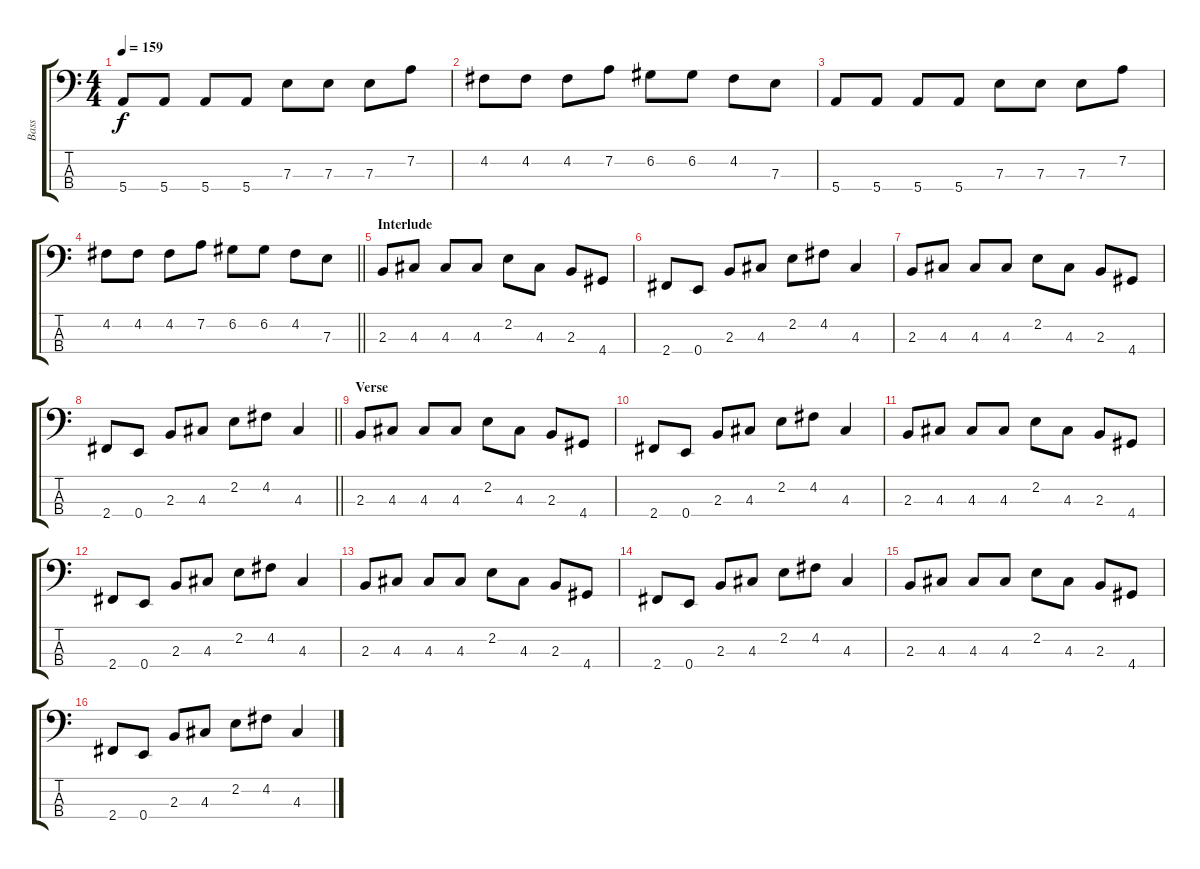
\track ("Bass" "Bass") {instrument electricbassfinger}
\staff {score tabs}
\tuning (G2 D2 A1 E1) {hide}
\ts (4 4)
\tempo 159
\clef f4
\ks c
5.4.8{dy f} 5.4.8 5.4.8 5.4.8 7.3.8 7.3.8 7.3.8 7.2.8 |
4.2.8 4.2.8 4.2.8 7.2.8 6.2.8 6.2.8 4.2.8 7.3.8 |
5.4.8 5.4.8 5.4.8 5.4.8 7.3.8 7.3.8 7.3.8 7.2.8 |
\barLineRight lightlight
4.2.8 4.2.8 4.2.8 7.2.8 6.2.8 6.2.8 4.2.8 7.3.8 |
\section ("" "Interlude")
2.3.8 4.3.8 4.3.8 4.3.8 2.2.8 4.3.8 2.3.8 4.4.8 |
2.4.8 0.4.8 2.3.8 4.3.8 2.2.8 4.2.8 4.3.4 |
2.3.8 4.3.8 4.3.8 4.3.8 2.2.8 4.3.8 2.3.8 4.4.8 |
\barLineRight lightlight
2.4.8 0.4.8 2.3.8 4.3.8 2.2.8 4.2.8 4.3.4 |
\section ("" "Verse")
2.3.8 4.3.8 4.3.8 4.3.8 2.2.8 4.3.8 2.3.8 4.4.8 |
2.4.8 0.4.8 2.3.8 4.3.8 2.2.8 4.2.8 4.3.4 |
2.3.8 4.3.8 4.3.8 4.3.8 2.2.8 4.3.8 2.3.8 4.4.8 |
2.4.8 0.4.8 2.3.8 4.3.8 2.2.8 4.2.8 4.3.4 |
2.3.8 4.3.8 4.3.8 4.3.8 2.2.8 4.3.8 2.3.8 4.4.8 |
2.4.8 0.4.8 2.3.8 4.3.8 2.2.8 4.2.8 4.3.4 |
2.3.8 4.3.8 4.3.8 4.3.8 2.2.8 4.3.8 2.3.8 4.4.8 |
2.4.8 0.4.8 2.3.8 4.3.8 2.2.8 4.2.8 4.3.4
